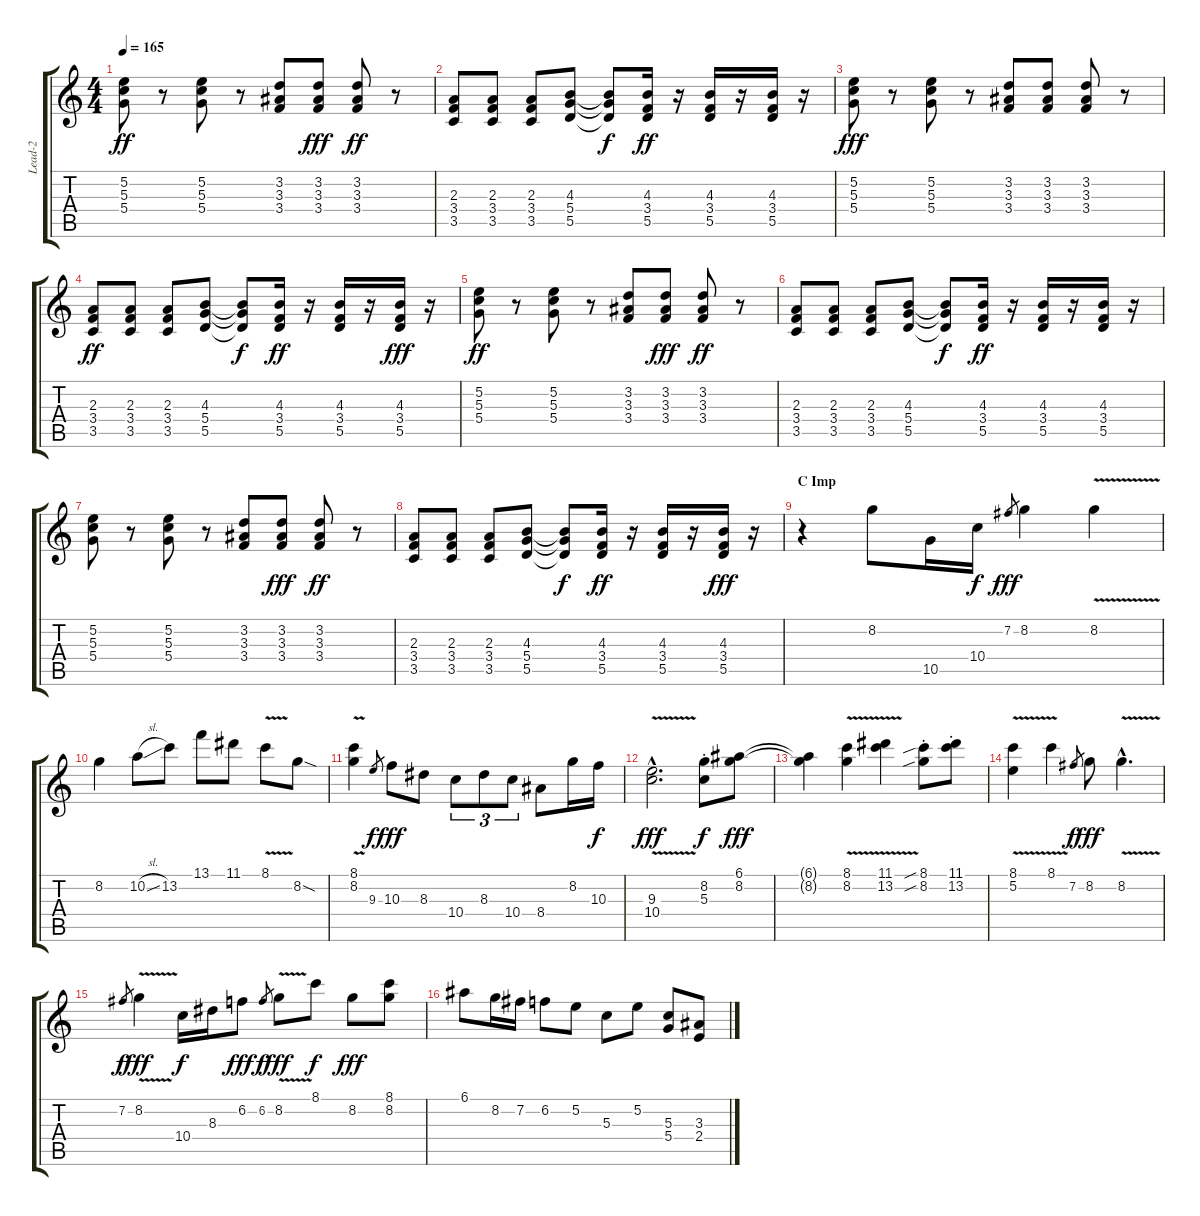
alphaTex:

\track ("Lead-2" "Lead-2") {instrument acousticguitarnylon}
\staff {score tabs}
\tuning (E4 B3 G3 D3 A2 E2) {hide}
\ts (4 4)
\tempo 165
\clef g2
\ks c
(5.2 5.3 5.4).8{dy ff instrument acousticguitarsteel} r.8 (5.2 5.3 5.4).8 r.8 (3.2 3.3 3.4).8 (3.2 3.3 3.4).8{dy fff} (3.2 3.3 3.4).8{dy ff} r.8 |
(2.3 3.4 3.5).8 (2.3 3.4 3.5).8 (2.3 3.4 3.5).8 (4.3 5.4 5.5).8 (4.3{t} 5.4{t} 5.5{t}).8{dy f} (4.3 3.4 5.5).16{dy ff} r.16 (4.3 3.4 5.5).16 r.16 (4.3 3.4 5.5).16 r.16 |
(5.2 5.3 5.4).8{dy fff instrument acousticguitarsteel} r.8 (5.2 5.3 5.4).8 r.8 (3.2 3.3 3.4).8 (3.2 3.3 3.4).8 (3.2 3.3 3.4).8 r.8 |
(2.3 3.4 3.5).8{dy ff} (2.3 3.4 3.5).8 (2.3 3.4 3.5).8 (4.3 5.4 5.5).8 (4.3{t} 5.4{t} 5.5{t}).8{dy f} (4.3 3.4 5.5).16{dy ff} r.16 (4.3 3.4 5.5).16 r.16 (4.3 3.4 5.5).16{dy fff} r.16 |
(5.2 5.3 5.4).8{dy ff instrument acousticguitarsteel} r.8 (5.2 5.3 5.4).8 r.8 (3.2 3.3 3.4).8 (3.2 3.3 3.4).8{dy fff} (3.2 3.3 3.4).8{dy ff} r.8 |
(2.3 3.4 3.5).8 (2.3 3.4 3.5).8 (2.3 3.4 3.5).8 (4.3 5.4 5.5).8 (4.3{t} 5.4{t} 5.5{t}).8{dy f} (4.3 3.4 5.5).16{dy ff} r.16 (4.3 3.4 5.5).16 r.16 (4.3 3.4 5.5).16 r.16 |
(5.2 5.3 5.4).8{instrument acousticguitarsteel} r.8 (5.2 5.3 5.4).8 r.8 (3.2 3.3 3.4).8 (3.2 3.3 3.4).8{dy fff} (3.2 3.3 3.4).8{dy ff} r.8 |
(2.3 3.4 3.5).8 (2.3 3.4 3.5).8 (2.3 3.4 3.5).8 (4.3 5.4 5.5).8 (4.3{t} 5.4{t} 5.5{t}).8{dy f} (4.3 3.4 5.5).16{dy ff} r.16 (4.3 3.4 5.5).16 r.16 (4.3 3.4 5.5).16{dy fff} r.16 |
\section ("" "C Imp")
r.4{instrument electricguitarjazz} 8.2.8 10.5.16 10.4.16{dy f} 7.2.8{gr dy fff} 8.2.4 8.2{v}.4 |
8.2.4 10.2{sl}.8 13.2.8 13.1.8 11.1.8 8.1{v}.8 8.2{sod}.8 |
(8.1{v} 8.2).4 9.3.8{gr dy f} 10.3.8{dy fff} 8.3.8 10.4.8{tu (3 2)} 8.3.8{tu (3 2)} 10.4.8{tu (3 2)} 8.4.8 8.2.16 10.3.16{dy f} |
(9.3{v hac} 10.4{v hac}).2{d dy fff} (8.2{st} 5.3{st}).8{dy f} (6.1 8.2).8{dy fff} |
(6.1{t} 8.2{t}).4 (8.1{v} 8.2).4 (11.1{v} 13.2).4 (8.1{sib st} 8.2{sib st}).8 (11.1{st} 13.2{st}).8 |
(8.1{v} 5.2).4 8.1{v}.4 7.2.8{gr dy f} 8.2.8{dy fff} 8.2{v hac}.4{d} |
7.2.8{gr dy f} 8.2{v}.4{dy fff} 10.4.16{dy f} 8.3.16 6.2.8{dy fff} 6.2.8{gr dy f} 8.2{v}.8{dy fff} 8.1.8{dy f} 8.2.8{dy fff} (8.1 8.2).8 |
6.1.8 8.2.16 7.2.16 6.2.8 5.2.8 5.3.8 5.2.8 (5.3 5.4).8 (3.3 2.4).8
